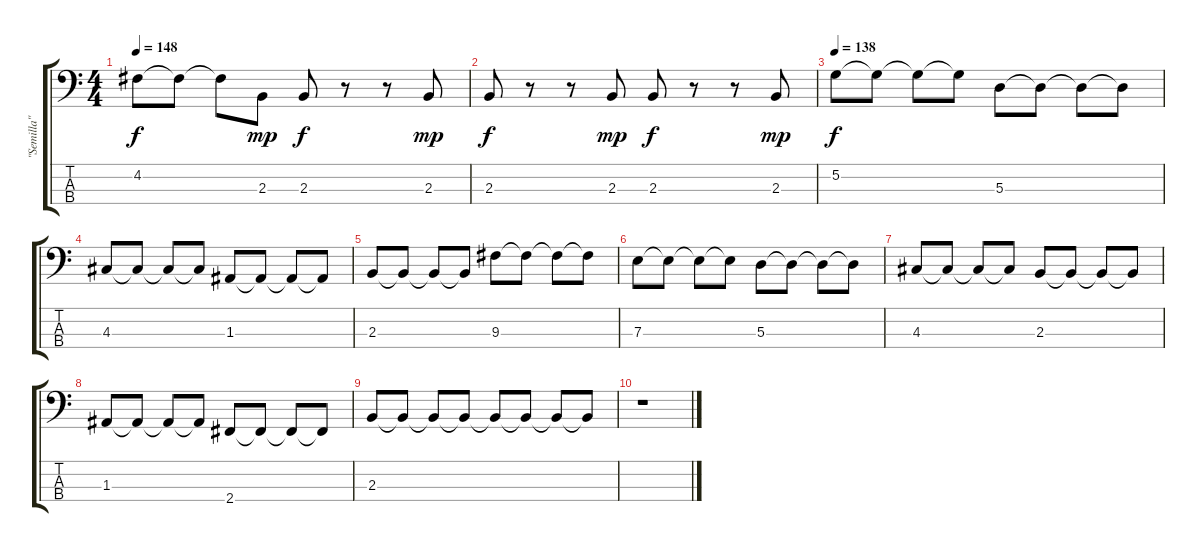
\track ("\"Semilla\" Bucciarelli" "\"Semilla\" ") {instrument electricbassfinger}
\staff {score tabs}
\tuning (G2 D2 A1 E1) {hide}
\ts (4 4)
\tempo 148
\clef f4
\ks c
4.2.8{dy f} 4.2{t}.8 4.2{t}.8 2.3.8{dy mp} 2.3.8{dy f} r.8 r.8 2.3.8{dy mp} |
2.3.8{dy f} r.8 r.8 2.3.8{dy mp} 2.3.8{dy f} r.8 r.8 2.3.8{dy mp} |
\tempo 138
5.2.8{dy f} 5.2{t}.8 5.2{t}.8 5.2{t}.8 5.3.8 5.3{t}.8 5.3{t}.8 5.3{t}.8 |
4.3.8 4.3{t}.8 4.3{t}.8 4.3{t}.8 1.3.8 1.3{t}.8 1.3{t}.8 1.3{t}.8 |
2.3.8 2.3{t}.8 2.3{t}.8 2.3{t}.8 9.3.8 9.3{t}.8 9.3{t}.8 9.3{t}.8 |
7.3.8 7.3{t}.8 7.3{t}.8 7.3{t}.8 5.3.8 5.3{t}.8 5.3{t}.8 5.3{t}.8 |
4.3.8 4.3{t}.8 4.3{t}.8 4.3{t}.8 2.3.8 2.3{t}.8 2.3{t}.8 2.3{t}.8 |
1.3.8 1.3{t}.8 1.3{t}.8 1.3{t}.8 2.4.8 2.4{t}.8 2.4{t}.8 2.4{t}.8 |
2.3.8 2.3{t}.8 2.3{t}.8 2.3{t}.8 2.3{t}.8 2.3{t}.8 2.3{t}.8 2.3{t}.8 |
r.1
